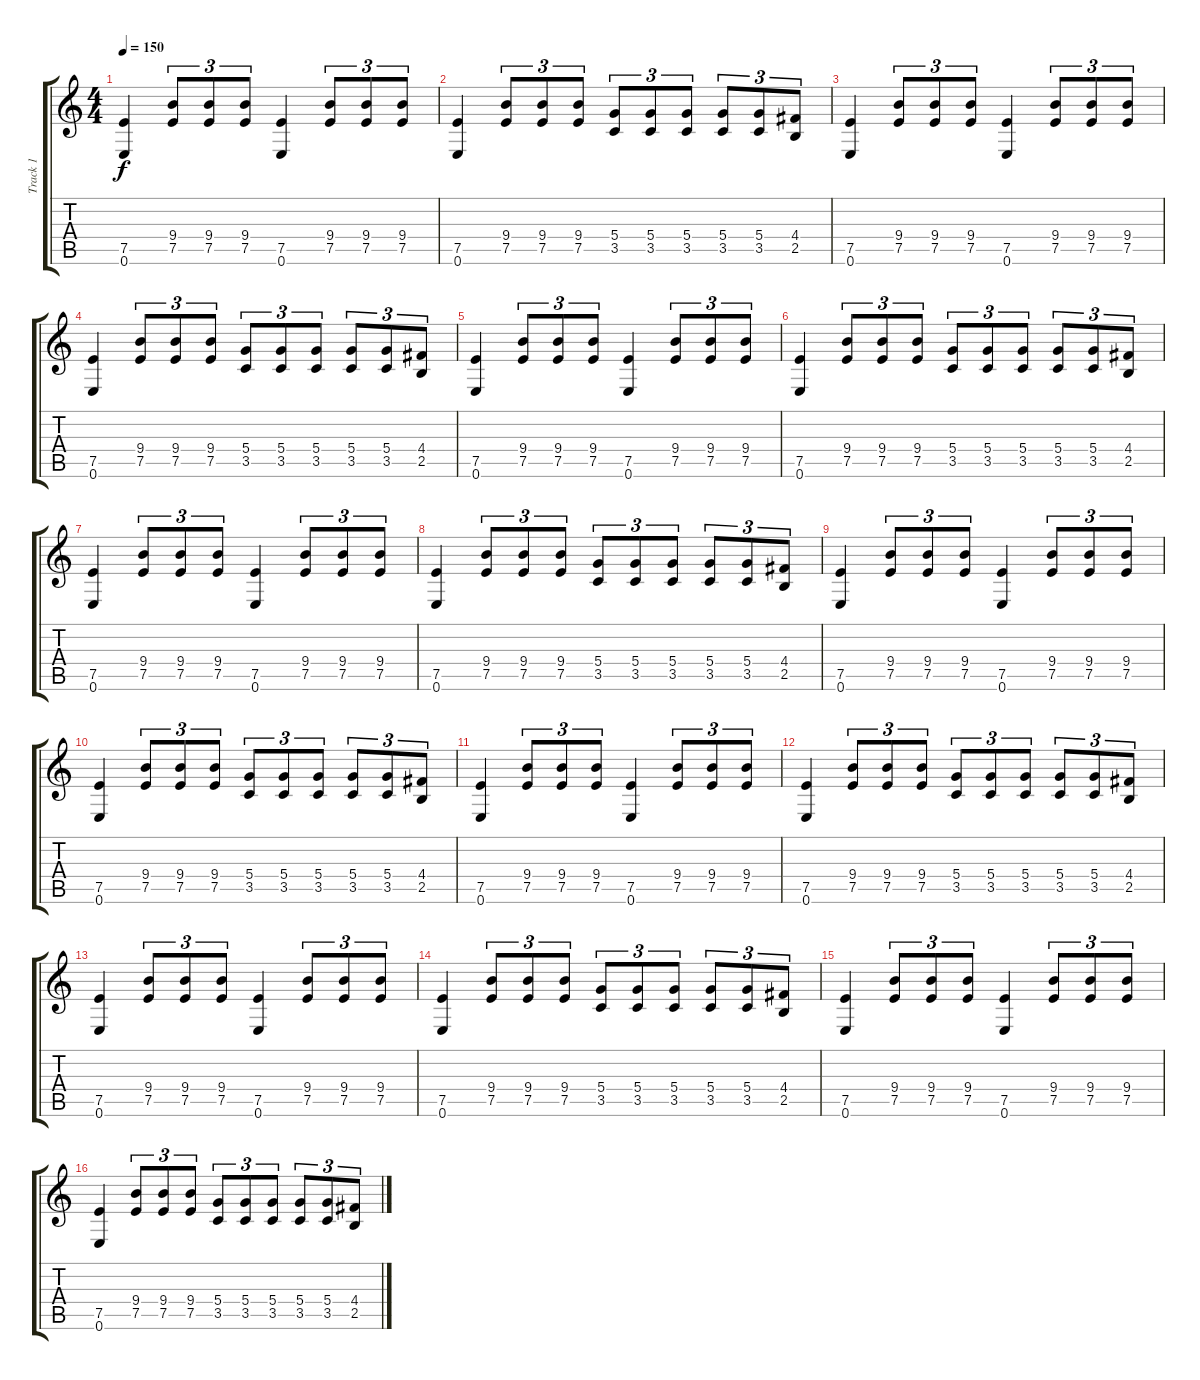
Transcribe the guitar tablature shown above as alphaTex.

\track ("Track 1" "Track 1") {instrument distortionguitar}
\staff {score tabs}
\tuning (E4 B3 G3 D3 A2 E2) {hide}
\ts (4 4)
\tempo 150
\clef g2
\ks c
(7.5 0.6).4{dy f} (9.4 7.5).8{tu (3 2)} (9.4 7.5).8{tu (3 2)} (9.4 7.5).8{tu (3 2)} (7.5 0.6).4 (9.4 7.5).8{tu (3 2)} (9.4 7.5).8{tu (3 2)} (9.4 7.5).8{tu (3 2)} |
(7.5 0.6).4 (9.4 7.5).8{tu (3 2)} (9.4 7.5).8{tu (3 2)} (9.4 7.5).8{tu (3 2)} (5.4 3.5).8{tu (3 2)} (5.4 3.5).8{tu (3 2)} (5.4 3.5).8{tu (3 2)} (5.4 3.5).8{tu (3 2)} (5.4 3.5).8{tu (3 2)} (4.4 2.5).8{tu (3 2)} |
(7.5 0.6).4 (9.4 7.5).8{tu (3 2)} (9.4 7.5).8{tu (3 2)} (9.4 7.5).8{tu (3 2)} (7.5 0.6).4 (9.4 7.5).8{tu (3 2)} (9.4 7.5).8{tu (3 2)} (9.4 7.5).8{tu (3 2)} |
(7.5 0.6).4 (9.4 7.5).8{tu (3 2)} (9.4 7.5).8{tu (3 2)} (9.4 7.5).8{tu (3 2)} (5.4 3.5).8{tu (3 2)} (5.4 3.5).8{tu (3 2)} (5.4 3.5).8{tu (3 2)} (5.4 3.5).8{tu (3 2)} (5.4 3.5).8{tu (3 2)} (4.4 2.5).8{tu (3 2)} |
(7.5 0.6).4 (9.4 7.5).8{tu (3 2)} (9.4 7.5).8{tu (3 2)} (9.4 7.5).8{tu (3 2)} (7.5 0.6).4 (9.4 7.5).8{tu (3 2)} (9.4 7.5).8{tu (3 2)} (9.4 7.5).8{tu (3 2)} |
(7.5 0.6).4 (9.4 7.5).8{tu (3 2)} (9.4 7.5).8{tu (3 2)} (9.4 7.5).8{tu (3 2)} (5.4 3.5).8{tu (3 2)} (5.4 3.5).8{tu (3 2)} (5.4 3.5).8{tu (3 2)} (5.4 3.5).8{tu (3 2)} (5.4 3.5).8{tu (3 2)} (4.4 2.5).8{tu (3 2)} |
(7.5 0.6).4 (9.4 7.5).8{tu (3 2)} (9.4 7.5).8{tu (3 2)} (9.4 7.5).8{tu (3 2)} (7.5 0.6).4 (9.4 7.5).8{tu (3 2)} (9.4 7.5).8{tu (3 2)} (9.4 7.5).8{tu (3 2)} |
(7.5 0.6).4 (9.4 7.5).8{tu (3 2)} (9.4 7.5).8{tu (3 2)} (9.4 7.5).8{tu (3 2)} (5.4 3.5).8{tu (3 2)} (5.4 3.5).8{tu (3 2)} (5.4 3.5).8{tu (3 2)} (5.4 3.5).8{tu (3 2)} (5.4 3.5).8{tu (3 2)} (4.4 2.5).8{tu (3 2)} |
(7.5 0.6).4 (9.4 7.5).8{tu (3 2)} (9.4 7.5).8{tu (3 2)} (9.4 7.5).8{tu (3 2)} (7.5 0.6).4 (9.4 7.5).8{tu (3 2)} (9.4 7.5).8{tu (3 2)} (9.4 7.5).8{tu (3 2)} |
(7.5 0.6).4 (9.4 7.5).8{tu (3 2)} (9.4 7.5).8{tu (3 2)} (9.4 7.5).8{tu (3 2)} (5.4 3.5).8{tu (3 2)} (5.4 3.5).8{tu (3 2)} (5.4 3.5).8{tu (3 2)} (5.4 3.5).8{tu (3 2)} (5.4 3.5).8{tu (3 2)} (4.4 2.5).8{tu (3 2)} |
(7.5 0.6).4 (9.4 7.5).8{tu (3 2)} (9.4 7.5).8{tu (3 2)} (9.4 7.5).8{tu (3 2)} (7.5 0.6).4 (9.4 7.5).8{tu (3 2)} (9.4 7.5).8{tu (3 2)} (9.4 7.5).8{tu (3 2)} |
(7.5 0.6).4 (9.4 7.5).8{tu (3 2)} (9.4 7.5).8{tu (3 2)} (9.4 7.5).8{tu (3 2)} (5.4 3.5).8{tu (3 2)} (5.4 3.5).8{tu (3 2)} (5.4 3.5).8{tu (3 2)} (5.4 3.5).8{tu (3 2)} (5.4 3.5).8{tu (3 2)} (4.4 2.5).8{tu (3 2)} |
(7.5 0.6).4 (9.4 7.5).8{tu (3 2)} (9.4 7.5).8{tu (3 2)} (9.4 7.5).8{tu (3 2)} (7.5 0.6).4 (9.4 7.5).8{tu (3 2)} (9.4 7.5).8{tu (3 2)} (9.4 7.5).8{tu (3 2)} |
(7.5 0.6).4 (9.4 7.5).8{tu (3 2)} (9.4 7.5).8{tu (3 2)} (9.4 7.5).8{tu (3 2)} (5.4 3.5).8{tu (3 2)} (5.4 3.5).8{tu (3 2)} (5.4 3.5).8{tu (3 2)} (5.4 3.5).8{tu (3 2)} (5.4 3.5).8{tu (3 2)} (4.4 2.5).8{tu (3 2)} |
(7.5 0.6).4 (9.4 7.5).8{tu (3 2)} (9.4 7.5).8{tu (3 2)} (9.4 7.5).8{tu (3 2)} (7.5 0.6).4 (9.4 7.5).8{tu (3 2)} (9.4 7.5).8{tu (3 2)} (9.4 7.5).8{tu (3 2)} |
(7.5 0.6).4 (9.4 7.5).8{tu (3 2)} (9.4 7.5).8{tu (3 2)} (9.4 7.5).8{tu (3 2)} (5.4 3.5).8{tu (3 2)} (5.4 3.5).8{tu (3 2)} (5.4 3.5).8{tu (3 2)} (5.4 3.5).8{tu (3 2)} (5.4 3.5).8{tu (3 2)} (4.4 2.5).8{tu (3 2)}
